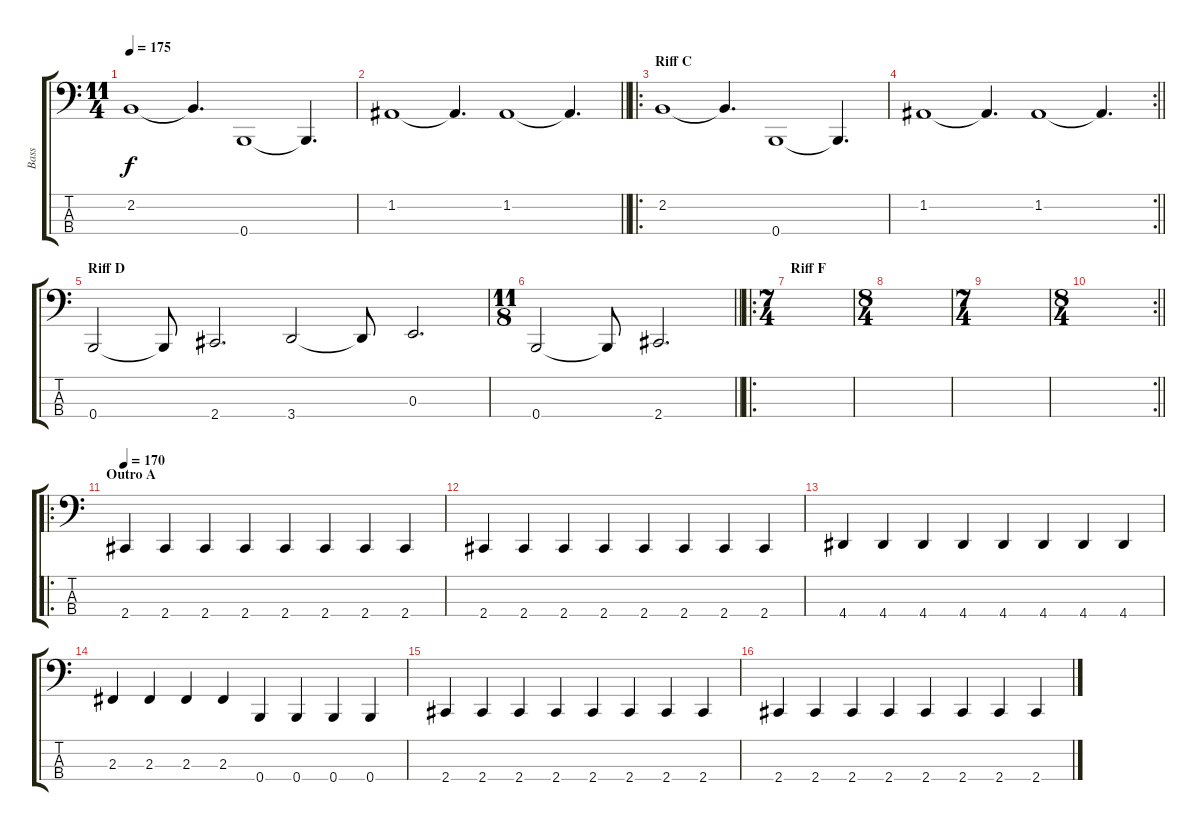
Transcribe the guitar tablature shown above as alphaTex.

\track ("Bass" "Bass") {instrument electricbassfinger}
\staff {score tabs}
\tuning (D2 A1 E1 B0) {hide}
\ts (11 4)
\tempo 175
\clef f4
\ks c
2.2.1{dy f} 2.2{t}.4{d} 0.4.1 0.4{t}.4{d} |
\barLineRight lightlight
1.2.1 1.2{t}.4{d} 1.2.1 1.2{t}.4{d} |
\ro
\section ("" "Riff C")
2.2.1 2.2{t}.4{d} 0.4.1 0.4{t}.4{d} |
\rc 2
\barLineRight lightlight
1.2.1 1.2{t}.4{d} 1.2.1 1.2{t}.4{d} |
\section ("" "Riff D")
0.4.2 0.4{t}.8 2.4.2{d} 3.4.2 3.4{t}.8 0.3.2{d} |
\ts (11 8)
\barLineRight lightlight
0.4.2 0.4{t}.8 2.4.2{d} |
\ro
\ts (7 4)
\section ("" "Riff F")
|
\ts (8 4)
|
\ts (7 4)
|
\rc 2
\ts (8 4)
\barLineRight lightlight
|
\ro
\section ("" "Outro A")
\tempo 170
2.4.4 2.4.4 2.4.4 2.4.4 2.4.4 2.4.4 2.4.4 2.4.4 |
2.4.4 2.4.4 2.4.4 2.4.4 2.4.4 2.4.4 2.4.4 2.4.4 |
4.4.4 4.4.4 4.4.4 4.4.4 4.4.4 4.4.4 4.4.4 4.4.4 |
2.3.4 2.3.4 2.3.4 2.3.4 0.4.4 0.4.4 0.4.4 0.4.4 |
2.4.4 2.4.4 2.4.4 2.4.4 2.4.4 2.4.4 2.4.4 2.4.4 |
2.4.4 2.4.4 2.4.4 2.4.4 2.4.4 2.4.4 2.4.4 2.4.4
